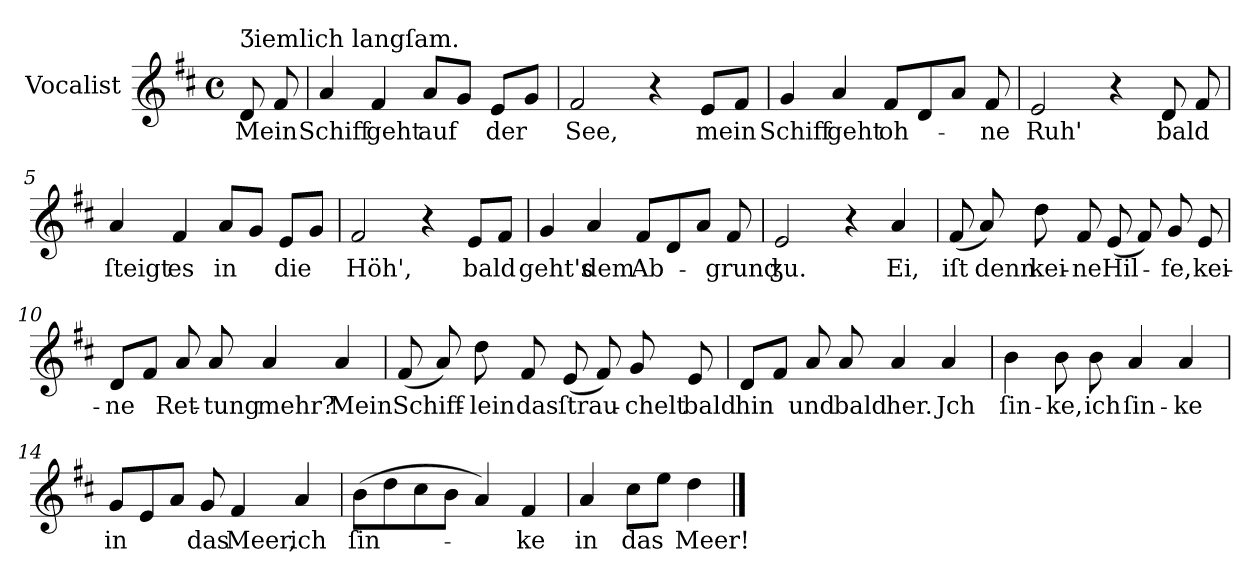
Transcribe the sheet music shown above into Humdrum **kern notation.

**kern	**text
*part1	*part1
*staff1	*staff1
*I"Vocalist	*
*clefG2	*
*k[f#c#]	*
*D:	*
*M4/4	*
*met(c)	*
=	=
!LO:TX:a:t=Ʒiemlich langſam.	!
8d	Mein
8f#	.
=1	=1
4a	Schiff
4f#	geht
8aL	auf
8gJ	.
8eL	der
8gJ	.
=2	=2
2f#	See,
4r	.
8eL	mein
8f#J	.
=3	=3
4g	Schiff
4a	geht
8f#L	oh-
8d	.
8aJ	.
8f#	-ne
=4	=4
2e	Ruh'
4r	.
8d	bald
8f#	.
=5	=5
4a	ſteigt
4f#	es
8aL	in
8gJ	.
8eL	die
8gJ	.
=6	=6
2f#	Höh',
4r	.
8eL	bald
8f#J	.
=7	=7
4g	geht's
4a	dem
8f#L	Ab-
8d	.
8aJ	.
8f#	-grund
=8	=8
2e	ʒu.
4r	.
4a	Ei,
=9	=9
(8f#	iſt
8a)	denn
8dd	kei-
8f#	-ne
(8e	Hil-
8f#)	.
8g	-fe,
8e	kei-
=10	=10
8dL	-ne
8f#J	.
8a	Ret-
8a	-tung
4a	mehr?
4a	Mein
=11	=11
(8f#	Schiff-
8a)	.
8dd	-lein
8f#	das
(8e	ſtrau-
8f#)	.
8g	-chelt
8e	bald
=12	=12
8dL	hin
8f#J	.
8a	und
8a	bald
4a	her.
4a	Jch
=13	=13
4b	ſin-
8b	-ke,
8b	ich
4a	ſin-
4a	-ke
=14	=14
8gL	in
8e	.
8aJ	.
8g	das
4f#	Meer,
4a	ich
=15	=15
(8bL	ſin-
8dd	.
8cc#	.
8bJ	.
4a)	.
4f#	-ke
=16	=16
4a	in
8cc#L	das
8eeJ	.
4dd	Meer!
==	==
*-	*-
